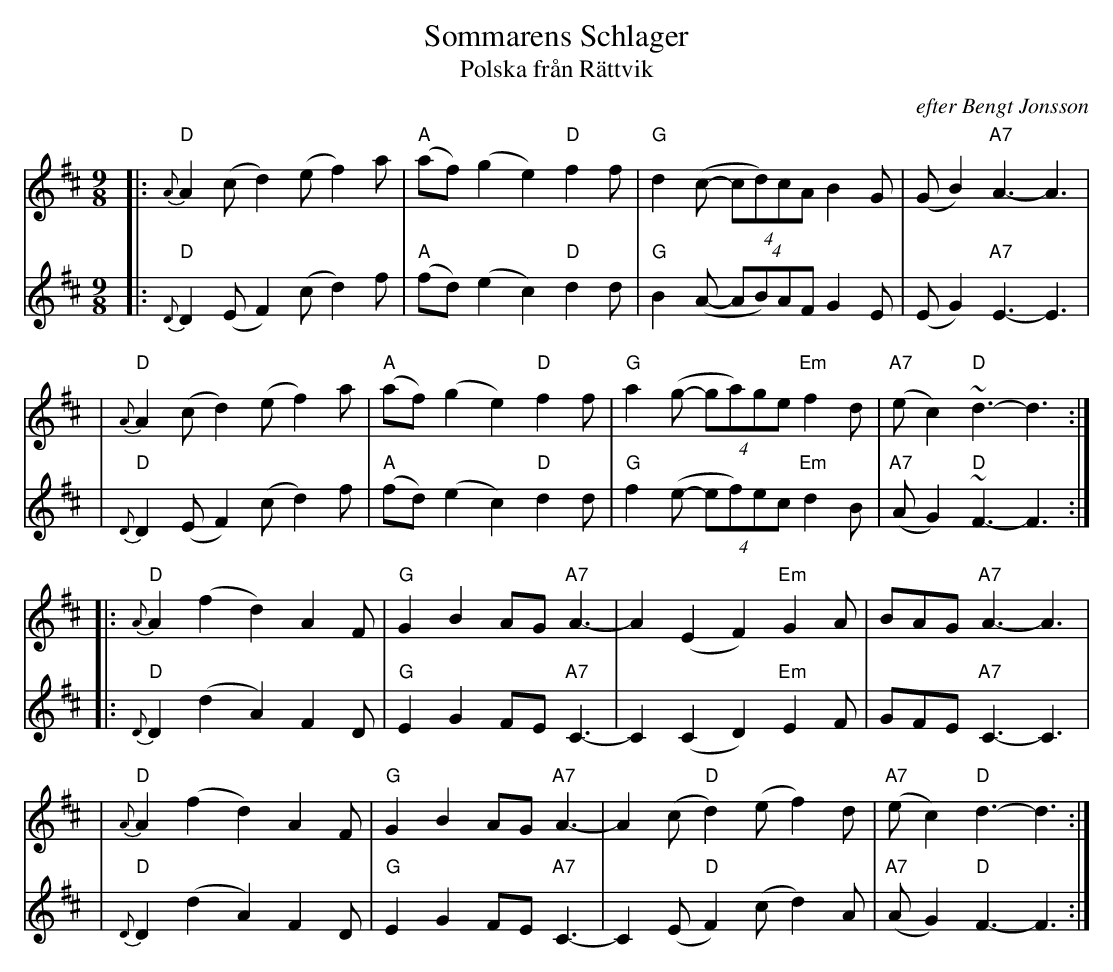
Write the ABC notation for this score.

X:1
T: Sommarens Schlager
T: Polska fr\aan R\"attvik
O: efter Bengt Jonsson
M: 9/8
L: 1/8
K: D
V:1
|:"D"{A}A2(c d2)(e f2)a | "A"(af) (g2e2) "D"f2f \
| "G"d2(c- (4cd)cA B2G | (GB2) "A7"A3- A3 |
| "D"{A}A2(c d2)(e f2)a | "A"(af) (g2e2) "D"f2f \
| "G"a2(g- (4ga)ge "Em"f2d | "A7"(ec2) "D"~d3- d3 :|
|:"D"{A}A2 (f2d2) A2F | "G"G2 B2 AG "A7"A3- \
| A2 (E2F2) "Em"G2A | BAG "A7"A3- A3 |
| "D"{A}A2 (f2d2) A2F | "G"G2 B2 AG "A7"A3- \
| A2(c "D"d2)(e f2)d | "A7"(ec2) "D"d3- d3 :|
V:2
|:"D"{D}D2(E F2)(c d2)f | "A"(fd) (e2c2) "D"d2d \
| "G"B2(A- (4AB)AF G2E | (EG2) "A7"E3- E3 |
| "D"{D}D2(E F2)(c d2)f | "A"(fd) (e2c2) "D"d2d \
| "G"f2(e- (4ef)ec "Em"d2B | "A7"(AG2) "D"~F3- F3 :|
|:"D"{D}D2 (d2A2) F2D | "G"E2 G2 FE "A7"C3- \
| C2 (C2D2) "Em"E2F | GFE "A7"C3- C3 |
| "D"{D}D2 (d2A2) F2D | "G"E2 G2 FE "A7"C3- \
| C2(E "D"F2)(c d2)A | "A7"(AG2) "D"F3- F3 :|
